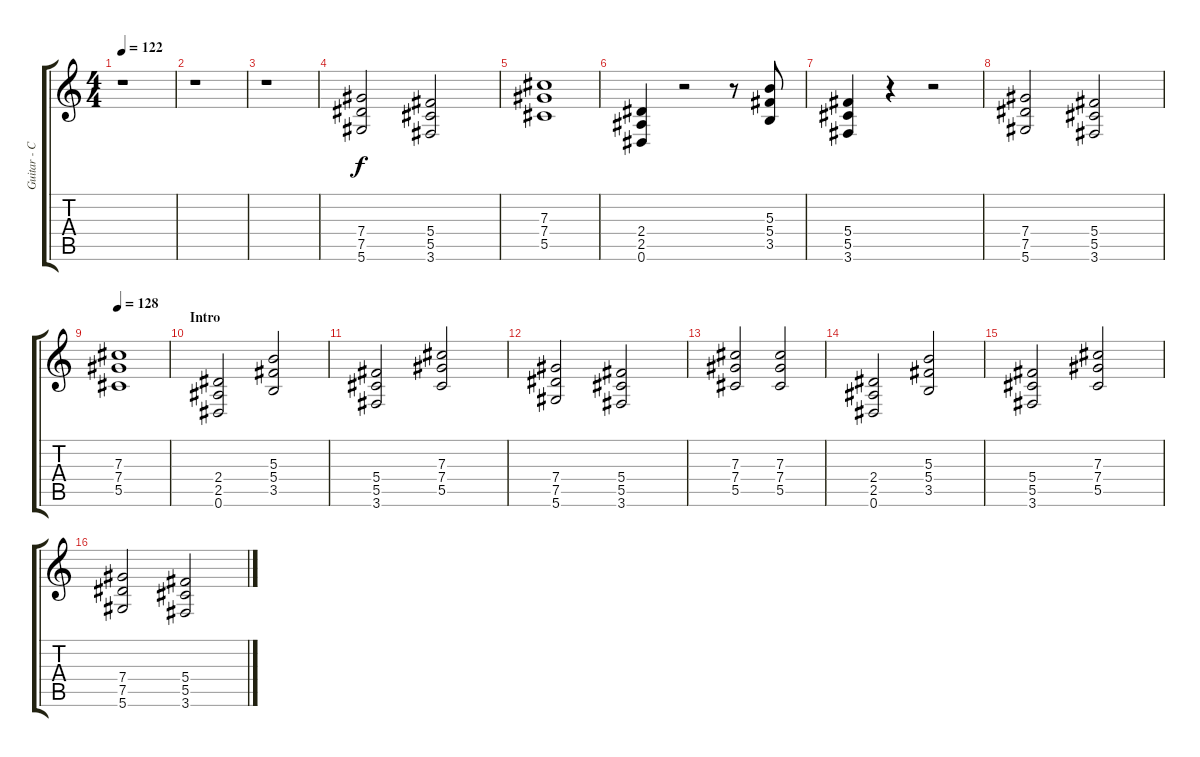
\track ("Guitar - Cederic Dupont" "Guitar - C") {instrument overdrivenguitar}
\staff {score tabs}
\tuning (Eb4 Bb3 Gb3 Db3 Ab2 Eb2) {hide}
\ts (4 4)
\tempo 122
\clef g2
\ks c
r.1{dy f instrument overdrivenguitar} |
r.1 |
r.1 |
(7.4 7.5 5.6).2 (5.4 5.5 3.6).2 |
(7.3 7.4 5.5).1 |
(2.4 2.5 0.6).4 r.2 r.8 (5.3 5.4 3.5).8 |
(5.4 5.5 3.6).4 r.4 r.2 |
(7.4 7.5 5.6).2 (5.4 5.5 3.6).2 |
\tempo 128
(7.3 7.4 5.5).1 |
\section ("" "Intro")
(2.4 2.5 0.6).2 (5.3 5.4 3.5).2 |
(5.4 5.5 3.6).2 (7.3 7.4 5.5).2 |
(7.4 7.5 5.6).2 (5.4 5.5 3.6).2 |
(7.3 7.4 5.5).2 (7.3 7.4 5.5).2 |
(2.4 2.5 0.6).2 (5.3 5.4 3.5).2 |
(5.4 5.5 3.6).2 (7.3 7.4 5.5).2 |
(7.4 7.5 5.6).2 (5.4 5.5 3.6).2
